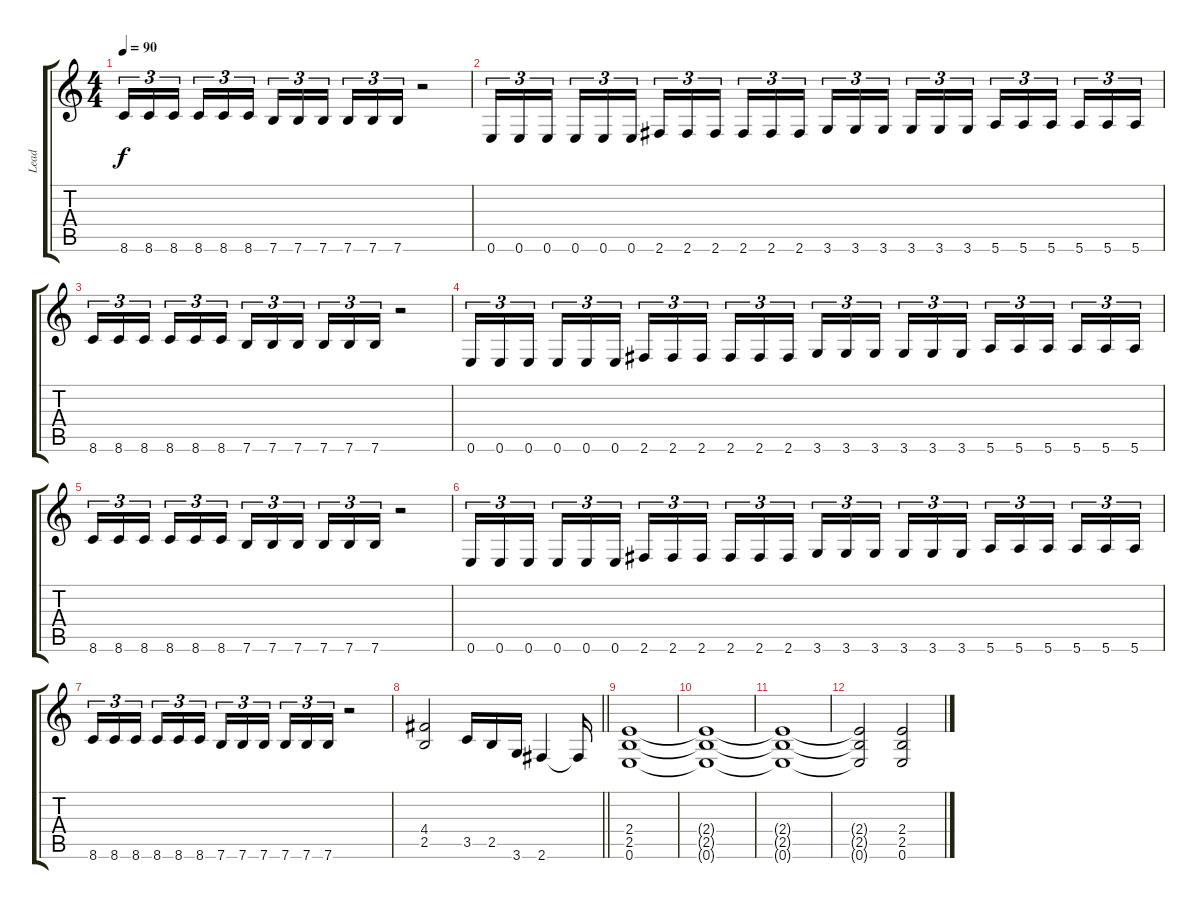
\track ("Lead" "Lead") {instrument overdrivenguitar}
\staff {score tabs}
\tuning (E4 B3 G3 D3 A2 E2) {hide}
\ts (4 4)
\tempo 90
\clef g2
\ks c
8.6.16{tu (3 2) dy f} 8.6.16{tu (3 2)} 8.6.16{tu (3 2) beam splitsecondary} 8.6.16{tu (3 2)} 8.6.16{tu (3 2)} 8.6.16{tu (3 2)} 7.6.16{tu (3 2)} 7.6.16{tu (3 2)} 7.6.16{tu (3 2) beam splitsecondary} 7.6.16{tu (3 2)} 7.6.16{tu (3 2)} 7.6.16{tu (3 2)} r.2 |
0.6.16{tu (3 2)} 0.6.16{tu (3 2)} 0.6.16{tu (3 2) beam splitsecondary} 0.6.16{tu (3 2)} 0.6.16{tu (3 2)} 0.6.16{tu (3 2)} 2.6.16{tu (3 2)} 2.6.16{tu (3 2)} 2.6.16{tu (3 2) beam splitsecondary} 2.6.16{tu (3 2)} 2.6.16{tu (3 2)} 2.6.16{tu (3 2)} 3.6.16{tu (3 2)} 3.6.16{tu (3 2)} 3.6.16{tu (3 2) beam splitsecondary} 3.6.16{tu (3 2)} 3.6.16{tu (3 2)} 3.6.16{tu (3 2)} 5.6.16{tu (3 2)} 5.6.16{tu (3 2)} 5.6.16{tu (3 2) beam splitsecondary} 5.6.16{tu (3 2)} 5.6.16{tu (3 2)} 5.6.16{tu (3 2)} |
8.6.16{tu (3 2)} 8.6.16{tu (3 2)} 8.6.16{tu (3 2) beam splitsecondary} 8.6.16{tu (3 2)} 8.6.16{tu (3 2)} 8.6.16{tu (3 2)} 7.6.16{tu (3 2)} 7.6.16{tu (3 2)} 7.6.16{tu (3 2) beam splitsecondary} 7.6.16{tu (3 2)} 7.6.16{tu (3 2)} 7.6.16{tu (3 2)} r.2 |
0.6.16{tu (3 2)} 0.6.16{tu (3 2)} 0.6.16{tu (3 2) beam splitsecondary} 0.6.16{tu (3 2)} 0.6.16{tu (3 2)} 0.6.16{tu (3 2)} 2.6.16{tu (3 2)} 2.6.16{tu (3 2)} 2.6.16{tu (3 2) beam splitsecondary} 2.6.16{tu (3 2)} 2.6.16{tu (3 2)} 2.6.16{tu (3 2)} 3.6.16{tu (3 2)} 3.6.16{tu (3 2)} 3.6.16{tu (3 2) beam splitsecondary} 3.6.16{tu (3 2)} 3.6.16{tu (3 2)} 3.6.16{tu (3 2)} 5.6.16{tu (3 2)} 5.6.16{tu (3 2)} 5.6.16{tu (3 2) beam splitsecondary} 5.6.16{tu (3 2)} 5.6.16{tu (3 2)} 5.6.16{tu (3 2)} |
8.6.16{tu (3 2)} 8.6.16{tu (3 2)} 8.6.16{tu (3 2) beam splitsecondary} 8.6.16{tu (3 2)} 8.6.16{tu (3 2)} 8.6.16{tu (3 2)} 7.6.16{tu (3 2)} 7.6.16{tu (3 2)} 7.6.16{tu (3 2) beam splitsecondary} 7.6.16{tu (3 2)} 7.6.16{tu (3 2)} 7.6.16{tu (3 2)} r.2 |
0.6.16{tu (3 2)} 0.6.16{tu (3 2)} 0.6.16{tu (3 2) beam splitsecondary} 0.6.16{tu (3 2)} 0.6.16{tu (3 2)} 0.6.16{tu (3 2)} 2.6.16{tu (3 2)} 2.6.16{tu (3 2)} 2.6.16{tu (3 2) beam splitsecondary} 2.6.16{tu (3 2)} 2.6.16{tu (3 2)} 2.6.16{tu (3 2)} 3.6.16{tu (3 2)} 3.6.16{tu (3 2)} 3.6.16{tu (3 2) beam splitsecondary} 3.6.16{tu (3 2)} 3.6.16{tu (3 2)} 3.6.16{tu (3 2)} 5.6.16{tu (3 2)} 5.6.16{tu (3 2)} 5.6.16{tu (3 2) beam splitsecondary} 5.6.16{tu (3 2)} 5.6.16{tu (3 2)} 5.6.16{tu (3 2)} |
8.6.16{tu (3 2)} 8.6.16{tu (3 2)} 8.6.16{tu (3 2) beam splitsecondary} 8.6.16{tu (3 2)} 8.6.16{tu (3 2)} 8.6.16{tu (3 2)} 7.6.16{tu (3 2)} 7.6.16{tu (3 2)} 7.6.16{tu (3 2) beam splitsecondary} 7.6.16{tu (3 2)} 7.6.16{tu (3 2)} 7.6.16{tu (3 2)} r.2 |
\barLineRight lightlight
(4.4 2.5).2 3.5.16 2.5.16 3.6.16 2.6.4 2.6{t}.16 |
(2.4 2.5 0.6).1 |
(2.4{t} 2.5{t} 0.6{t}).1 |
(2.4{t} 2.5{t} 0.6{t}).1 |
(2.4{t} 2.5{t} 0.6{t}).2 (2.4 2.5 0.6).2
